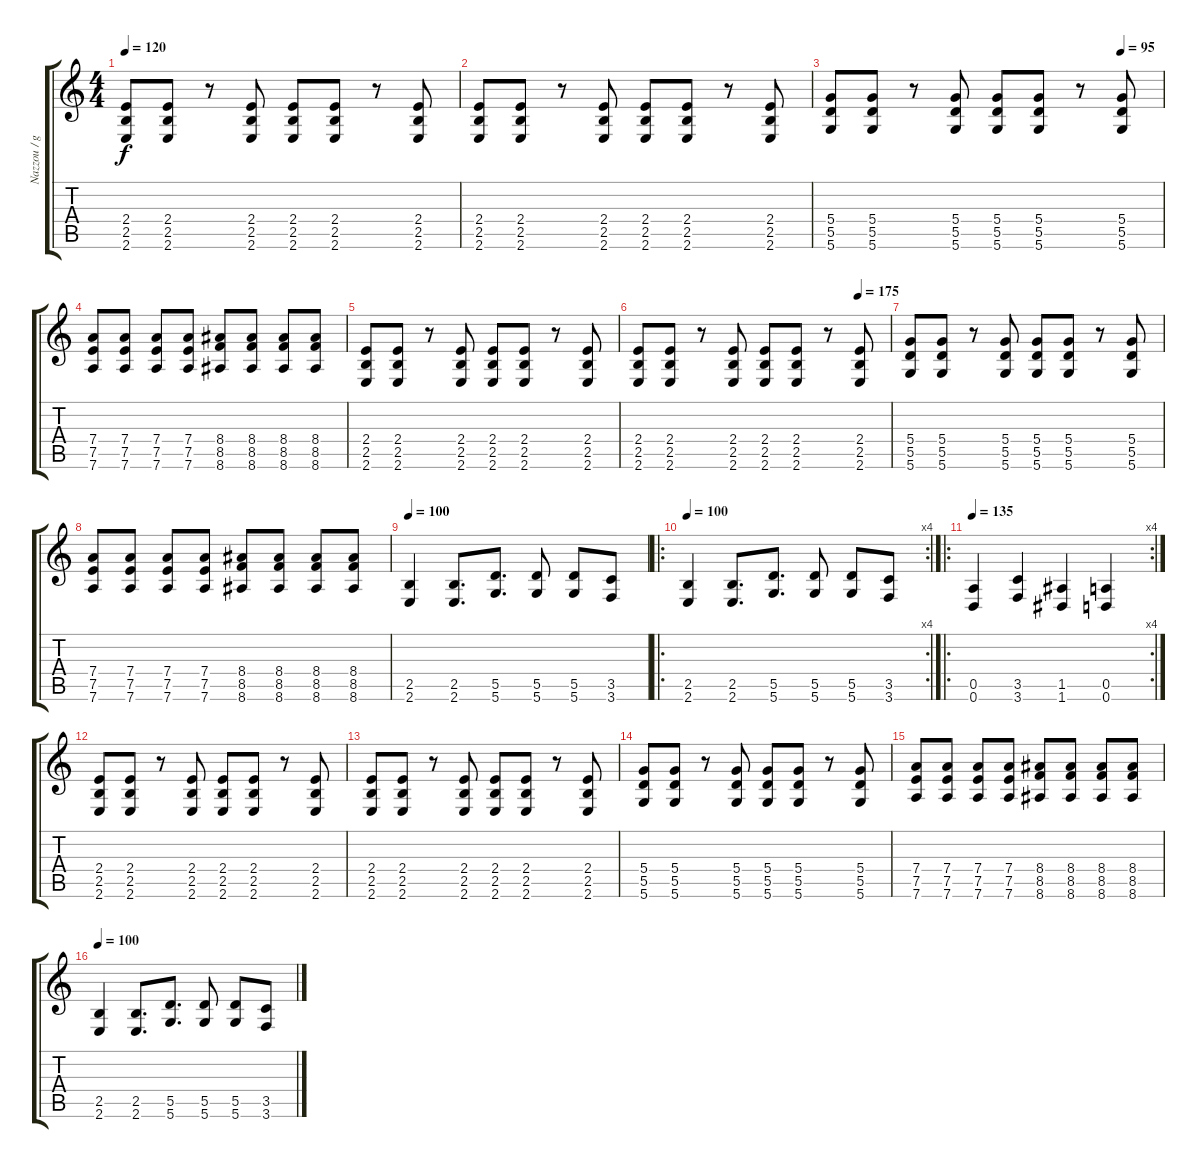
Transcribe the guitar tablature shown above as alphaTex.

\track ("Nazzou / guitar 1" "Nazzou / g") {instrument distortionguitar}
\staff {score tabs}
\tuning (E4 B3 G3 D3 A2 D2) {hide}
\ts (4 4)
\tempo 120
\clef g2
\ks c
(2.4 2.5 2.6).8{dy f} (2.4 2.5 2.6).8 r.8 (2.4 2.5 2.6).8 (2.4 2.5 2.6).8 (2.4 2.5 2.6).8 r.8 (2.4 2.5 2.6).8 |
(2.4 2.5 2.6).8 (2.4 2.5 2.6).8 r.8 (2.4 2.5 2.6).8 (2.4 2.5 2.6).8 (2.4 2.5 2.6).8 r.8 (2.4 2.5 2.6).8 |
\tempo (95 0.875)
(5.4 5.5 5.6).8 (5.4 5.5 5.6).8 r.8 (5.4 5.5 5.6).8 (5.4 5.5 5.6).8 (5.4 5.5 5.6).8 r.8 (5.4 5.5 5.6).8 |
(7.4 7.5 7.6).8 (7.4 7.5 7.6).8 (7.4 7.5 7.6).8 (7.4 7.5 7.6).8 (8.4 8.5 8.6).8 (8.4 8.5 8.6).8 (8.4 8.5 8.6).8 (8.4 8.5 8.6).8 |
(2.4 2.5 2.6).8 (2.4 2.5 2.6).8 r.8 (2.4 2.5 2.6).8 (2.4 2.5 2.6).8 (2.4 2.5 2.6).8 r.8 (2.4 2.5 2.6).8 |
\tempo (175 0.875)
(2.4 2.5 2.6).8 (2.4 2.5 2.6).8 r.8 (2.4 2.5 2.6).8 (2.4 2.5 2.6).8 (2.4 2.5 2.6).8 r.8 (2.4 2.5 2.6).8 |
(5.4 5.5 5.6).8 (5.4 5.5 5.6).8 r.8 (5.4 5.5 5.6).8 (5.4 5.5 5.6).8 (5.4 5.5 5.6).8 r.8 (5.4 5.5 5.6).8 |
(7.4 7.5 7.6).8 (7.4 7.5 7.6).8 (7.4 7.5 7.6).8 (7.4 7.5 7.6).8 (8.4 8.5 8.6).8 (8.4 8.5 8.6).8 (8.4 8.5 8.6).8 (8.4 8.5 8.6).8 |
\tempo 100
(2.5 2.6).4 (2.5 2.6).8{d} (5.5 5.6).8{d} (5.5 5.6).8 (5.5 5.6).8 (3.5 3.6).8 |
\ro
\rc 4
\tempo 100
(2.5 2.6).4 (2.5 2.6).8{d} (5.5 5.6).8{d} (5.5 5.6).8 (5.5 5.6).8 (3.5 3.6).8 |
\ro
\rc 4
\tempo 135
(0.5 0.6).4 (3.5 3.6).4 (1.5 1.6).4 (0.5 0.6).4 |
(2.4 2.5 2.6).8 (2.4 2.5 2.6).8 r.8 (2.4 2.5 2.6).8 (2.4 2.5 2.6).8 (2.4 2.5 2.6).8 r.8 (2.4 2.5 2.6).8 |
(2.4 2.5 2.6).8 (2.4 2.5 2.6).8 r.8 (2.4 2.5 2.6).8 (2.4 2.5 2.6).8 (2.4 2.5 2.6).8 r.8 (2.4 2.5 2.6).8 |
(5.4 5.5 5.6).8 (5.4 5.5 5.6).8 r.8 (5.4 5.5 5.6).8 (5.4 5.5 5.6).8 (5.4 5.5 5.6).8 r.8 (5.4 5.5 5.6).8 |
(7.4 7.5 7.6).8 (7.4 7.5 7.6).8 (7.4 7.5 7.6).8 (7.4 7.5 7.6).8 (8.4 8.5 8.6).8 (8.4 8.5 8.6).8 (8.4 8.5 8.6).8 (8.4 8.5 8.6).8 |
\tempo 100
(2.5 2.6).4 (2.5 2.6).8{d} (5.5 5.6).8{d} (5.5 5.6).8 (5.5 5.6).8 (3.5 3.6).8
